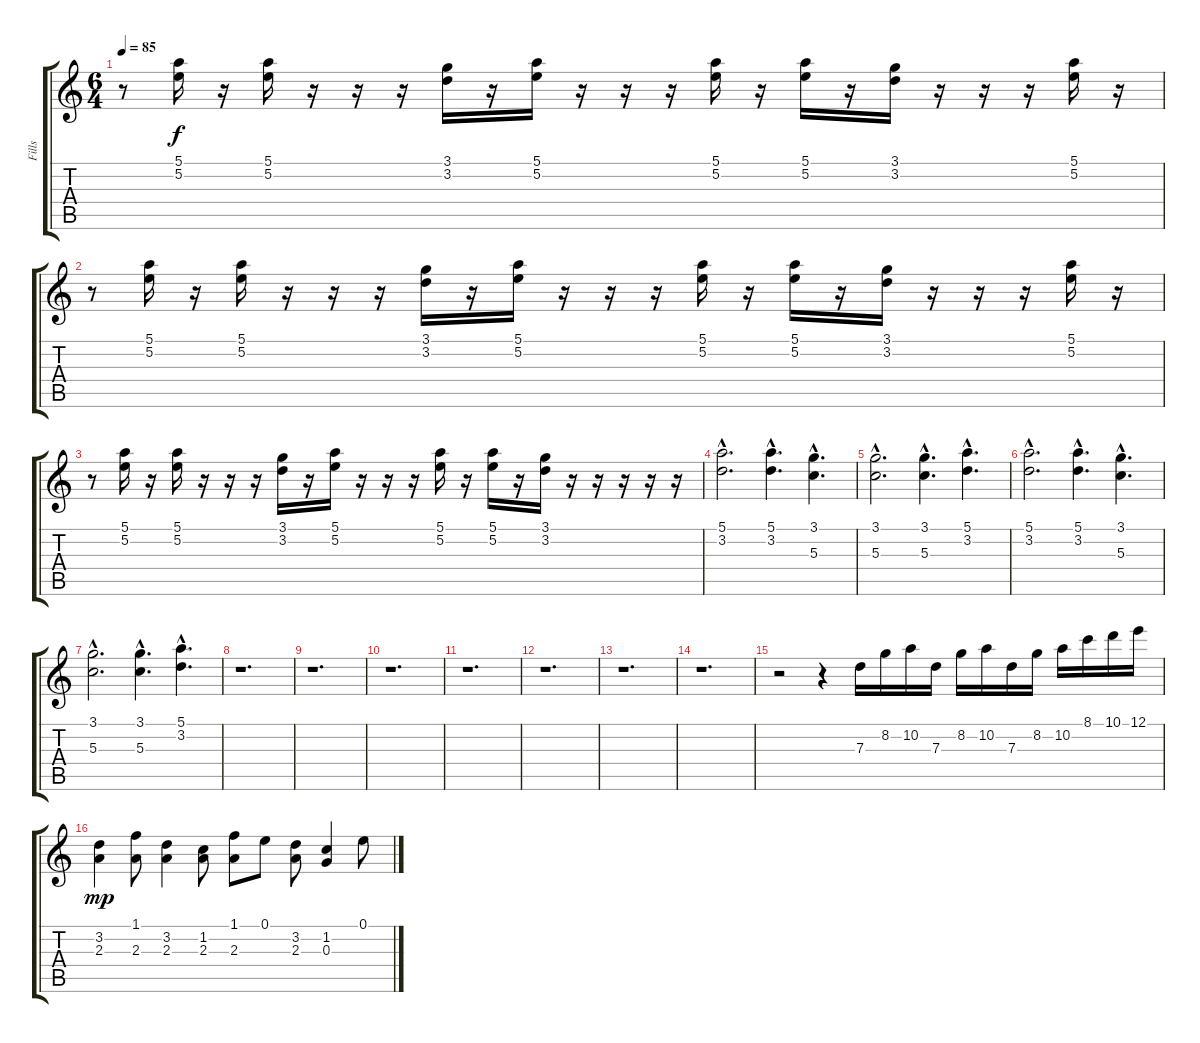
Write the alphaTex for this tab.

\track ("Fills" "Fills") {instrument acousticguitarnylon}
\staff {score tabs}
\tuning (E4 B3 G3 D3 A2 E2) {hide}
\ts (6 4)
\tempo 85
\clef g2
\ks c
r.8{dy f} (5.1 5.2).16 r.16 (5.1 5.2).16 r.16 r.16 r.16 (3.1 3.2).16 r.16 (5.1 5.2).16 r.16 r.16 r.16 (5.1 5.2).16 r.16 (5.1 5.2).16 r.16 (3.1 3.2).16 r.16 r.16 r.16 (5.1 5.2).16 r.16 |
r.8 (5.1 5.2).16 r.16 (5.1 5.2).16 r.16 r.16 r.16 (3.1 3.2).16 r.16 (5.1 5.2).16 r.16 r.16 r.16 (5.1 5.2).16 r.16 (5.1 5.2).16 r.16 (3.1 3.2).16 r.16 r.16 r.16 (5.1 5.2).16 r.16 |
r.8 (5.1 5.2).16 r.16 (5.1 5.2).16 r.16 r.16 r.16 (3.1 3.2).16 r.16 (5.1 5.2).16 r.16 r.16 r.16 (5.1 5.2).16 r.16 (5.1 5.2).16 r.16 (3.1 3.2).16 r.16 r.16 r.16 r.16 r.16 |
(5.1{hac} 3.2{hac}).2{d volume 14 instrument acousticguitarnylon} (5.1{hac} 3.2{hac}).4{d} (3.1{hac} 5.3{hac}).4{d} |
(3.1{hac} 5.3{hac}).2{d} (3.1{hac} 5.3{hac}).4{d} (5.1{hac} 3.2{hac}).4{d} |
(5.1{hac} 3.2{hac}).2{d} (5.1{hac} 3.2{hac}).4{d} (3.1{hac} 5.3{hac}).4{d} |
(3.1{hac} 5.3{hac}).2{d} (3.1{hac} 5.3{hac}).4{d} (5.1{hac} 3.2{hac}).4{d} |
r.1{d} |
r.1{d} |
r.1{d} |
r.1{d} |
r.1{d} |
r.1{d} |
r.1{d} |
r.2 r.4{volume 6 instrument acousticguitarnylon} 7.3.16{volume 16} 8.2.16 10.2.16 7.3.16 8.2.16 10.2.16 7.3.16 8.2.16 10.2.16 8.1.16 10.1.16 12.1.16 |
(3.2 2.3).4{dy mp volume 11 instrument oboe} (1.1 2.3).8 (3.2 2.3).4 (1.2 2.3).8 (1.1 2.3).8 0.1.8 (3.2 2.3).8 (1.2 0.3).4 0.1.8
